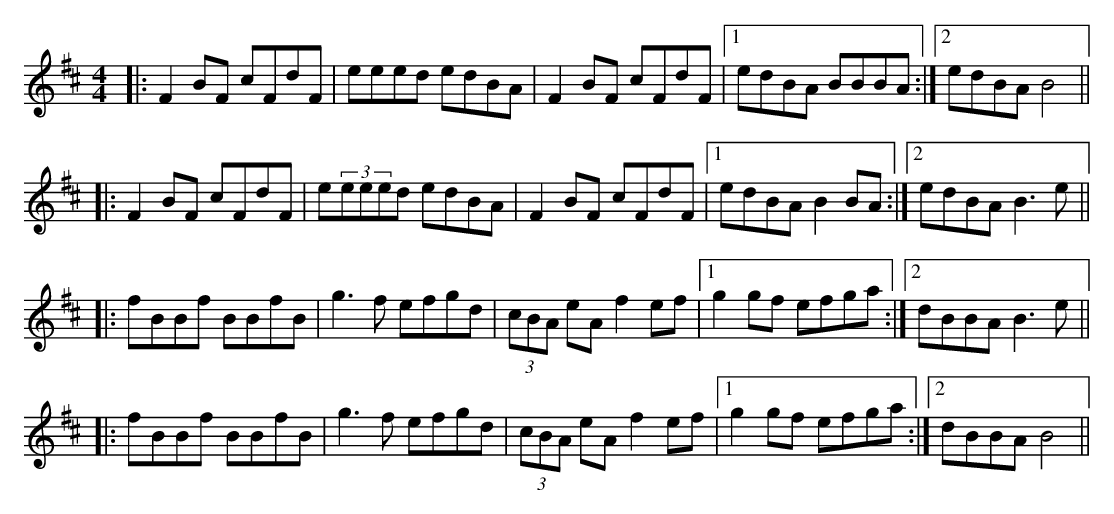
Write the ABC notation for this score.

X:1
M:4/4
K:Bmin
|:F2BF cFdF|eeed edBA|F2BF cFdF|1 edBA BBBA:|2 edBA B4||
|:F2BF cFdF|e(3eeed edBA|F2BF cFdF|1 edBA B2BA:|2 edBA B3e||
|:fBBf BBfB|g3f efgd|(3cBA eA f2ef|1 g2gf efga:|2 dBBA B3e||
|:fBBf BBfB|g3f efgd|(3cBA eA f2ef|1 g2gf efga:|2 dBBA B4||
